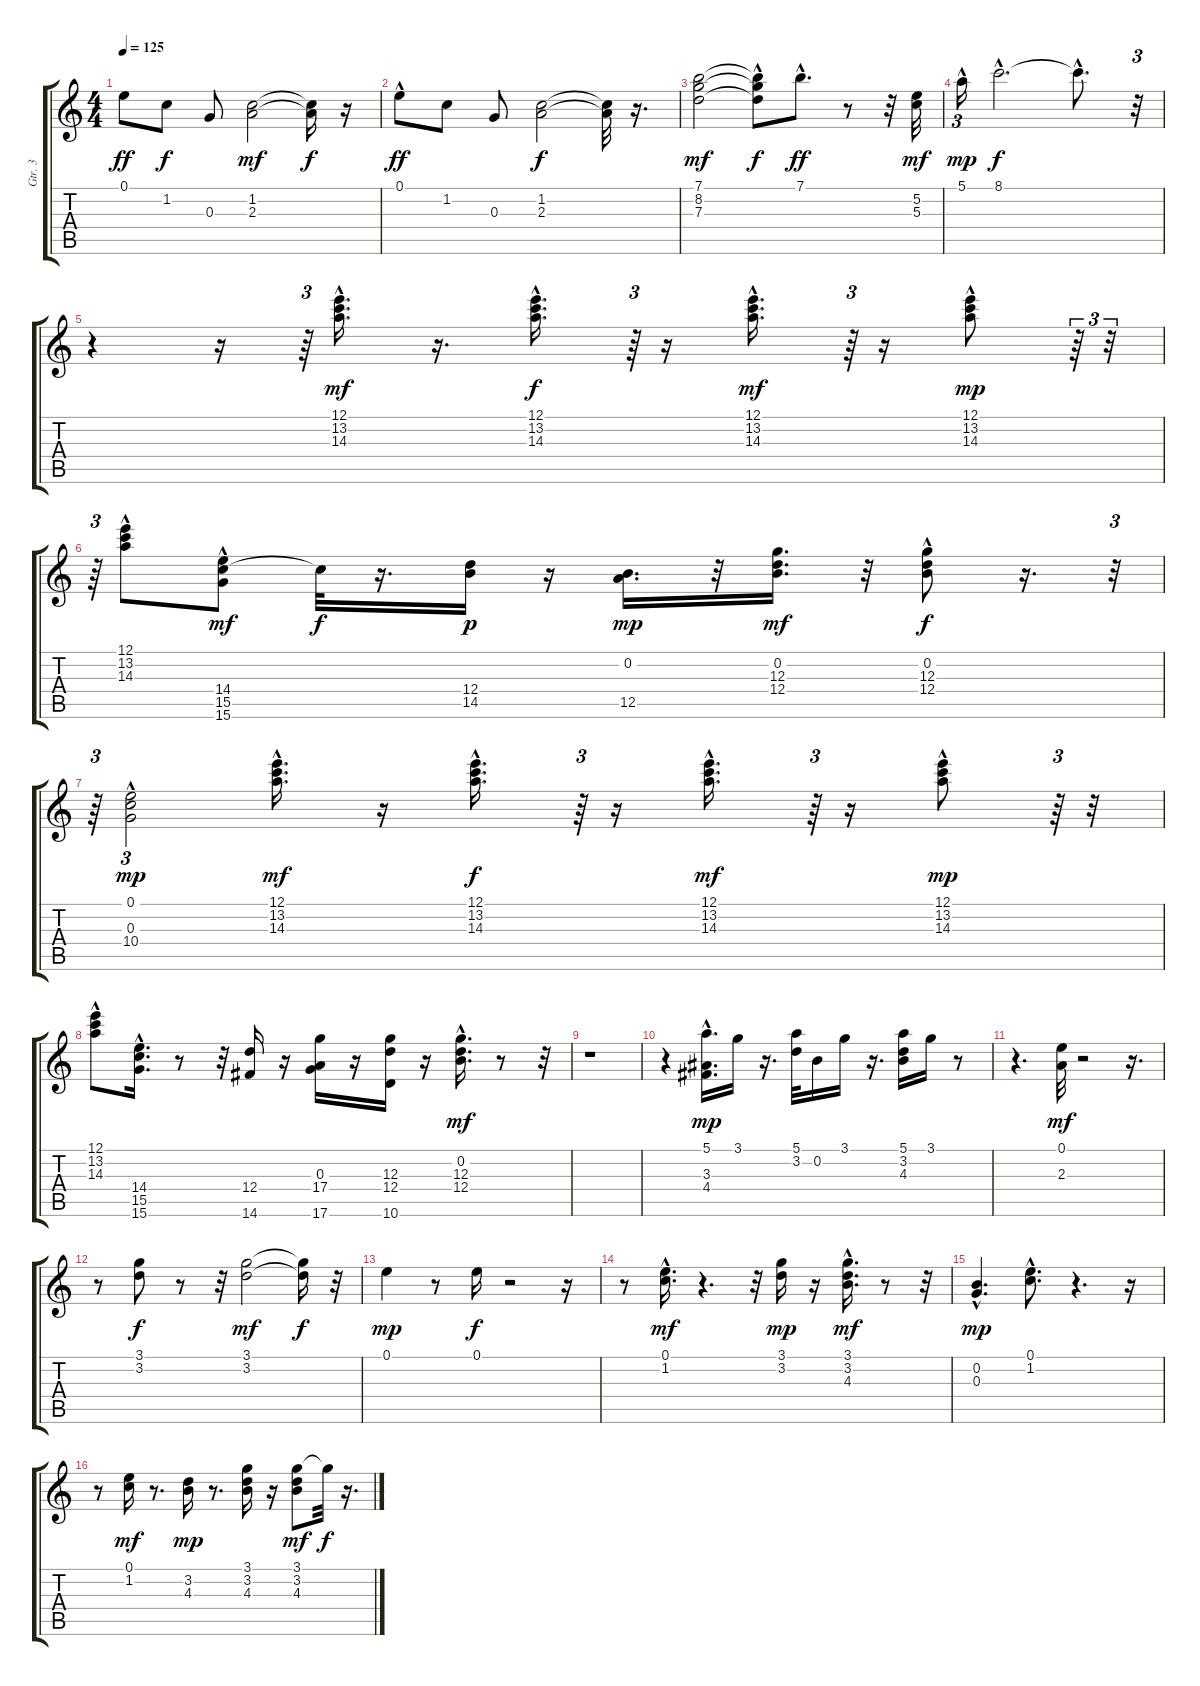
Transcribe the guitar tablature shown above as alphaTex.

\track ("Gtr. 3" "Gtr. 3") {instrument electricguitarmuted}
\staff {score tabs}
\tuning (E4 B3 G3 D3 A2 E2) {hide}
\ts (4 4)
\tempo 125
\clef g2
\ks c
0.1.8{dy ff} 1.2.8{dy f} 0.3.8 (1.2 2.3).2{dy mf} (1.2{t} 2.3{t}).16{dy f} r.16 |
0.1{hac}.8{dy ff} 1.2.8 0.3.8 (1.2 2.3).2{dy f} (1.2{t} 2.3{t}).32 r.16{d} |
(7.1 8.2 7.3).2{dy mf} (7.1{t} 8.2{hac t} 7.3{hac t}).8{dy f} 7.1{hac}.8{d dy ff} r.8 r.32 (5.2 5.3).32{dy mf} |
5.1{hac}.16{tu (3 2) dy mp} 8.1{hac}.2{d dy f} 8.1{hac t}.8{d} r.32{tu (3 2)} |
r.4 r.16 r.64{tu (3 2)} (12.1{hac} 13.2{hac} 14.3{hac}).16{d dy mf} r.16{d} (12.1{hac} 13.2{hac} 14.3{hac}).16{d dy f} r.64{tu (3 2)} r.16 (12.1{hac} 13.2{hac} 14.3{hac}).16{d dy mf} r.64{tu (3 2)} r.16 (12.1{hac} 13.2{hac} 14.3).8{dy mp} r.64{tu (3 2)} r.32{tu (3 2)} |
r.64{tu (3 2)} (12.1 13.2 14.3{hac}).8 (14.4 15.5 15.6{hac}).8{dy mf} 15.5{t}.32{dy f} r.16{d} (12.4 14.5).16{dy p} r.16 (0.2 12.5).16{d dy mp} r.32 (0.2 12.3 12.4).16{d dy mf} r.32 (0.2 12.3{hac} 12.4{hac}).8{dy f} r.16{d} r.32{tu (3 2)} |
r.64{tu (3 2)} (0.1 0.3{hac} 10.4{hac}).2{tu (3 2) dy mp} (12.1{hac} 13.2{hac} 14.3{hac}).16{d dy mf} r.16 (12.1{hac} 13.2{hac} 14.3{hac}).16{d dy f} r.64{tu (3 2)} r.16 (12.1{hac} 13.2{hac} 14.3{hac}).16{d dy mf} r.64{tu (3 2)} r.16 (12.1{hac} 13.2{hac} 14.3).8{dy mp} r.64{tu (3 2)} r.32 |
(12.1 13.2 14.3{hac}).8 (14.4{hac} 15.5{hac} 15.6{hac}).16{d} r.8 r.32 (12.4 14.6).16 r.16 (0.3 17.4 17.6).16 r.16 (12.3 12.4 10.6).16 r.16 (0.2 12.3{hac} 12.4).16{d dy mf} r.8 r.32 |
r.1 |
r.4 (5.1{hac} 3.3 4.4).16{d dy mp} 3.1.16 r.16{d} (5.1 3.2).32 0.2.16 3.1.16 r.16{d} (5.1 3.2 4.3).16 3.1.16 r.8 |
r.4{d} (0.1 2.3).32{dy mf} r.2 r.16{d} |
r.8 (3.1 3.2).8{dy f} r.8 r.32 (3.1 3.2).2{dy mf} (3.1{t} 3.2{t}).16{dy f} r.32 |
0.1.4{dy mp} r.8 0.1.16{dy f} r.2 r.16 |
r.8 (0.1{hac} 1.2).16{d dy mf} r.4{d} r.32 (3.1 3.2).16{dy mp} r.16 (3.1{hac} 3.2{hac} 4.3{hac}).16{d dy mf} r.8 r.32 |
(0.2 0.3{hac}).4{d dy mp} (0.1{hac} 1.2).8{d} r.4{d} r.16 |
r.8 (0.1 1.2).16{dy mf} r.8{d} (3.2 4.3).16{dy mp} r.8{d} (3.1 3.2 4.3).16 r.16 (3.1 3.2 4.3).8{dy mf} 3.1{t}.32{dy f} r.16{d}
